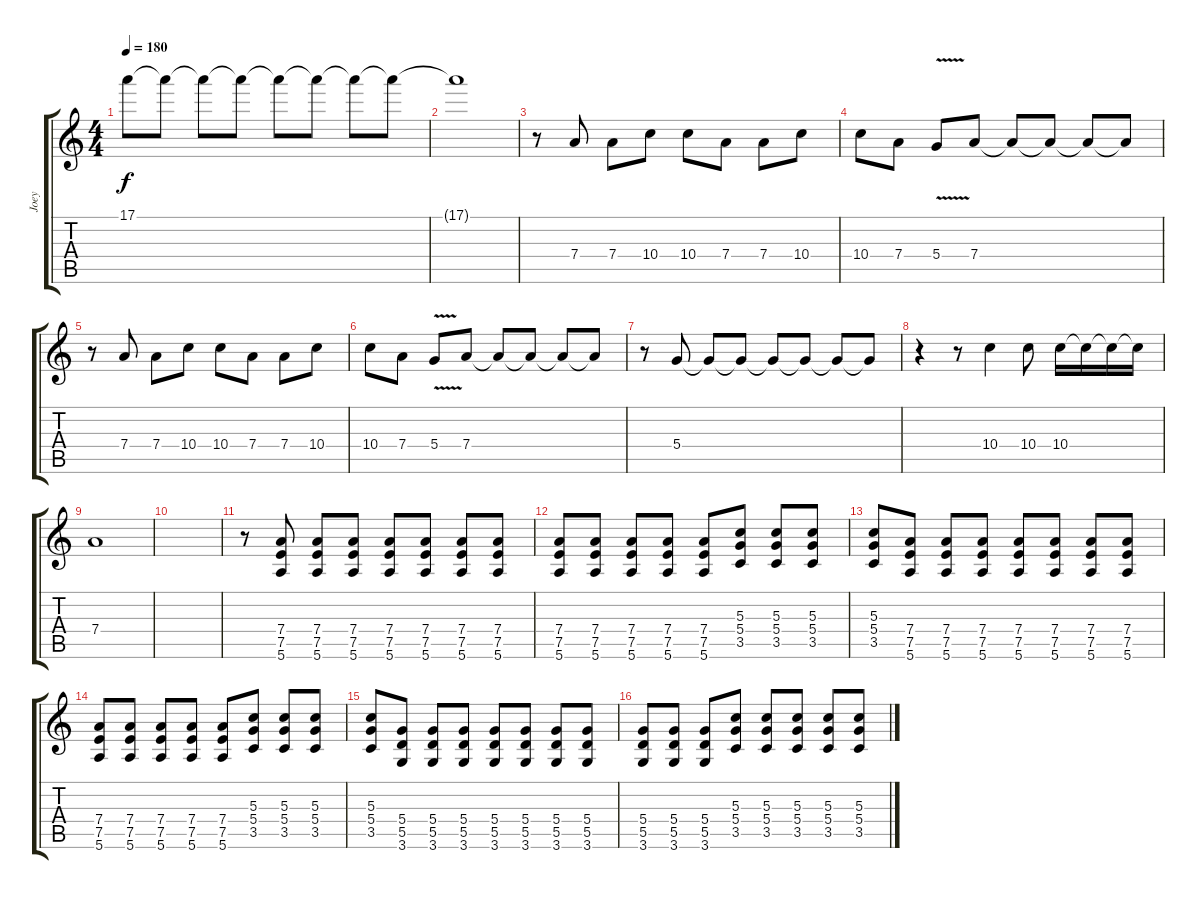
\track ("Joey" "Joey") {instrument distortionguitar}
\staff {score tabs}
\tuning (E4 B3 G3 D3 A2 E2) {hide}
\ts (4 4)
\tempo 180
\clef g2
\ks c
17.1.8{dy f} 17.1{t}.8 17.1{t}.8 17.1{t}.8 17.1{t}.8 17.1{t}.8 17.1{t}.8 17.1{t}.8 |
17.1{t}.1 |
r.8 7.4.8 7.4.8 10.4.8 10.4.8 7.4.8 7.4.8 10.4.8 |
10.4.8 7.4.8 5.4{v}.8 7.4.8 7.4{t}.8 7.4{t}.8 7.4{t}.8 7.4{t}.8 |
r.8 7.4.8 7.4.8 10.4.8 10.4.8 7.4.8 7.4.8 10.4.8 |
10.4.8 7.4.8 5.4{v}.8 7.4.8 7.4{t}.8 7.4{t}.8 7.4{t}.8 7.4{t}.8 |
r.8 5.4.8 5.4{t}.8 5.4{t}.8 5.4{t}.8 5.4{t}.8 5.4{t}.8 5.4{t}.8 |
r.4 r.8 10.4.4 10.4.8 10.4.16 10.4{t}.16 10.4{t}.16 10.4{t}.16 |
7.4.1 |
|
r.8 (7.4 7.5 5.6).8 (7.4 7.5 5.6).8 (7.4 7.5 5.6).8 (7.4 7.5 5.6).8 (7.4 7.5 5.6).8 (7.4 7.5 5.6).8 (7.4 7.5 5.6).8 |
(7.4 7.5 5.6).8 (7.4 7.5 5.6).8 (7.4 7.5 5.6).8 (7.4 7.5 5.6).8 (7.4 7.5 5.6).8 (5.3 5.4 3.5).8 (5.3 5.4 3.5).8 (5.3 5.4 3.5).8 |
(5.3 5.4 3.5).8 (7.4 7.5 5.6).8 (7.4 7.5 5.6).8 (7.4 7.5 5.6).8 (7.4 7.5 5.6).8 (7.4 7.5 5.6).8 (7.4 7.5 5.6).8 (7.4 7.5 5.6).8 |
(7.4 7.5 5.6).8 (7.4 7.5 5.6).8 (7.4 7.5 5.6).8 (7.4 7.5 5.6).8 (7.4 7.5 5.6).8 (5.3 5.4 3.5).8 (5.3 5.4 3.5).8 (5.3 5.4 3.5).8 |
(5.3 5.4 3.5).8 (5.4 5.5 3.6).8 (5.4 5.5 3.6).8 (5.4 5.5 3.6).8 (5.4 5.5 3.6).8 (5.4 5.5 3.6).8 (5.4 5.5 3.6).8 (5.4 5.5 3.6).8 |
(5.4 5.5 3.6).8 (5.4 5.5 3.6).8 (5.4 5.5 3.6).8 (5.3 5.4 3.5).8 (5.3 5.4 3.5).8 (5.3 5.4 3.5).8 (5.3 5.4 3.5).8 (5.3 5.4 3.5).8
